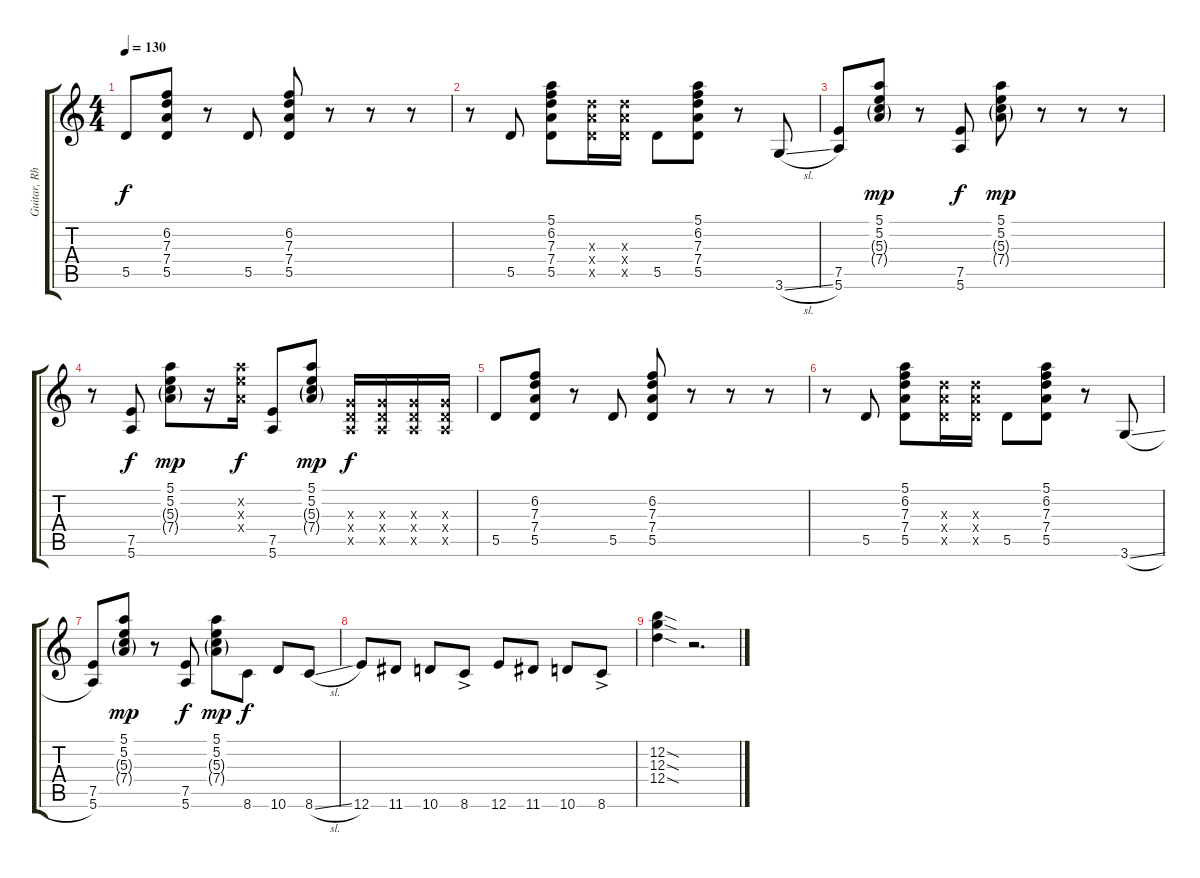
\track ("Guitar, Rhythm" "Guitar, Rh") {instrument overdrivenguitar}
\staff {score tabs}
\tuning (E4 B3 G3 D3 A2 E2) {hide}
\ts (4 4)
\tempo 130
\clef g2
\ks c
5.5.8{dy f} (6.2 7.3 7.4 5.5).8 r.8 5.5.8 (6.2 7.3 7.4 5.5).8 r.8 r.8 r.8 |
r.8 5.5.8 (5.1 6.2 7.3 7.4 5.5).8 (7.3{x} 7.4{x} 5.5{x}).16 (7.3{x} 7.4{x} 5.5{x}).16 5.5.8 (5.1 6.2 7.3 7.4 5.5).8 r.8 3.6{sl}.8 |
(7.5 5.6).8 (5.1 5.2 5.3{g} 7.4{g}).8{dy mp} r.8 (7.5 5.6).8{dy f} (5.1 5.2 5.3{g} 7.4{g}).8{dy mp} r.8 r.8 r.8 |
r.8 (7.5 5.6).8{dy f} (5.1 5.2 5.3{g} 7.4{g}).8{dy mp} r.16 (10.2{x} 9.3{x} 7.4{x}).16{dy f} (7.5 5.6).8 (5.1 5.2 5.3{g} 7.4{g}).8{dy mp} (0.3{x} 0.4{x} 0.5{x}).16{dy f} (0.3{x} 0.4{x} 0.5{x}).16 (0.3{x} 0.4{x} 0.5{x}).16 (0.3{x} 0.4{x} 0.5{x}).16 |
5.5.8 (6.2 7.3 7.4 5.5).8 r.8 5.5.8 (6.2 7.3 7.4 5.5).8 r.8 r.8 r.8 |
r.8 5.5.8 (5.1 6.2 7.3 7.4 5.5).8 (7.3{x} 7.4{x} 5.5{x}).16 (7.3{x} 7.4{x} 5.5{x}).16 5.5.8 (5.1 6.2 7.3 7.4 5.5).8 r.8 3.6{sl}.8 |
(7.5 5.6).8 (5.1 5.2 5.3{g} 7.4{g}).8{dy mp} r.8 (7.5 5.6).8{dy f} (5.1 5.2 5.3{g} 7.4{g}).8{dy mp} 8.6.8{dy f} 10.6.8 8.6{sl}.8 |
12.6.8 11.6.8 10.6.8 8.6{ac}.8 12.6.8 11.6.8 10.6.8 8.6{ac}.8 |
(12.2{sod} 12.3{sod} 12.4{sod}).4 r.2{d}
